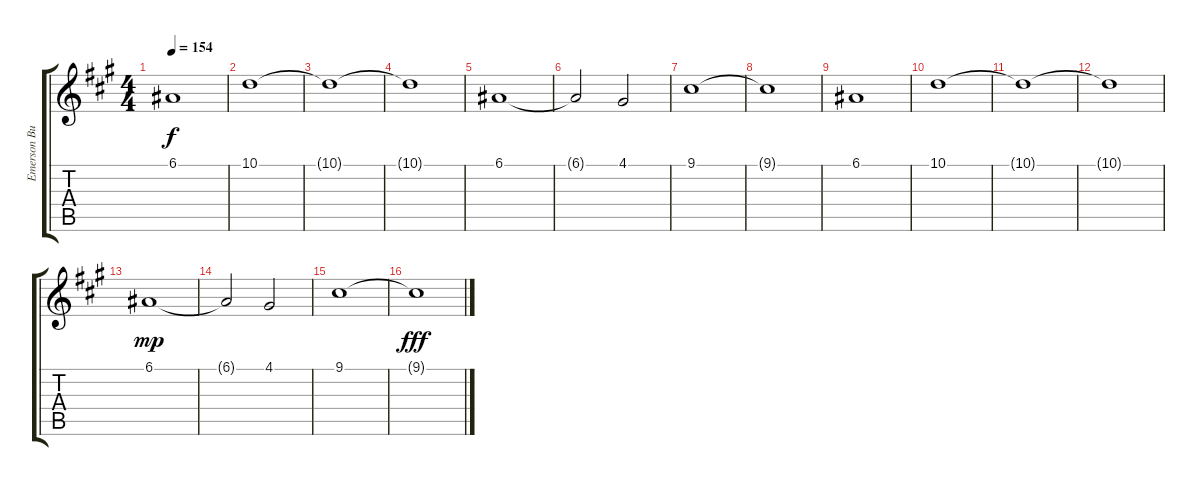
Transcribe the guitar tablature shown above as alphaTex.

\track ("Emerson Burton (Keyboard)" "Emerson Bu") {instrument pad4choir}
\staff {score tabs}
\tuning (E4 B3 G3 D3 A2 E2) {hide}
\ts (4 4)
\tempo 154
\clef g2
\ks a
6.1.1{dy f} |
10.1.1 |
10.1{t}.1 |
10.1{t}.1 |
6.1.1 |
6.1{t}.2 4.1.2 |
9.1.1 |
9.1{t}.1 |
6.1.1 |
10.1.1 |
10.1{t}.1 |
10.1{t}.1 |
6.1.1{dy mp} |
6.1{t}.2 4.1.2 |
9.1.1 |
9.1{t}.1{dy fff}
